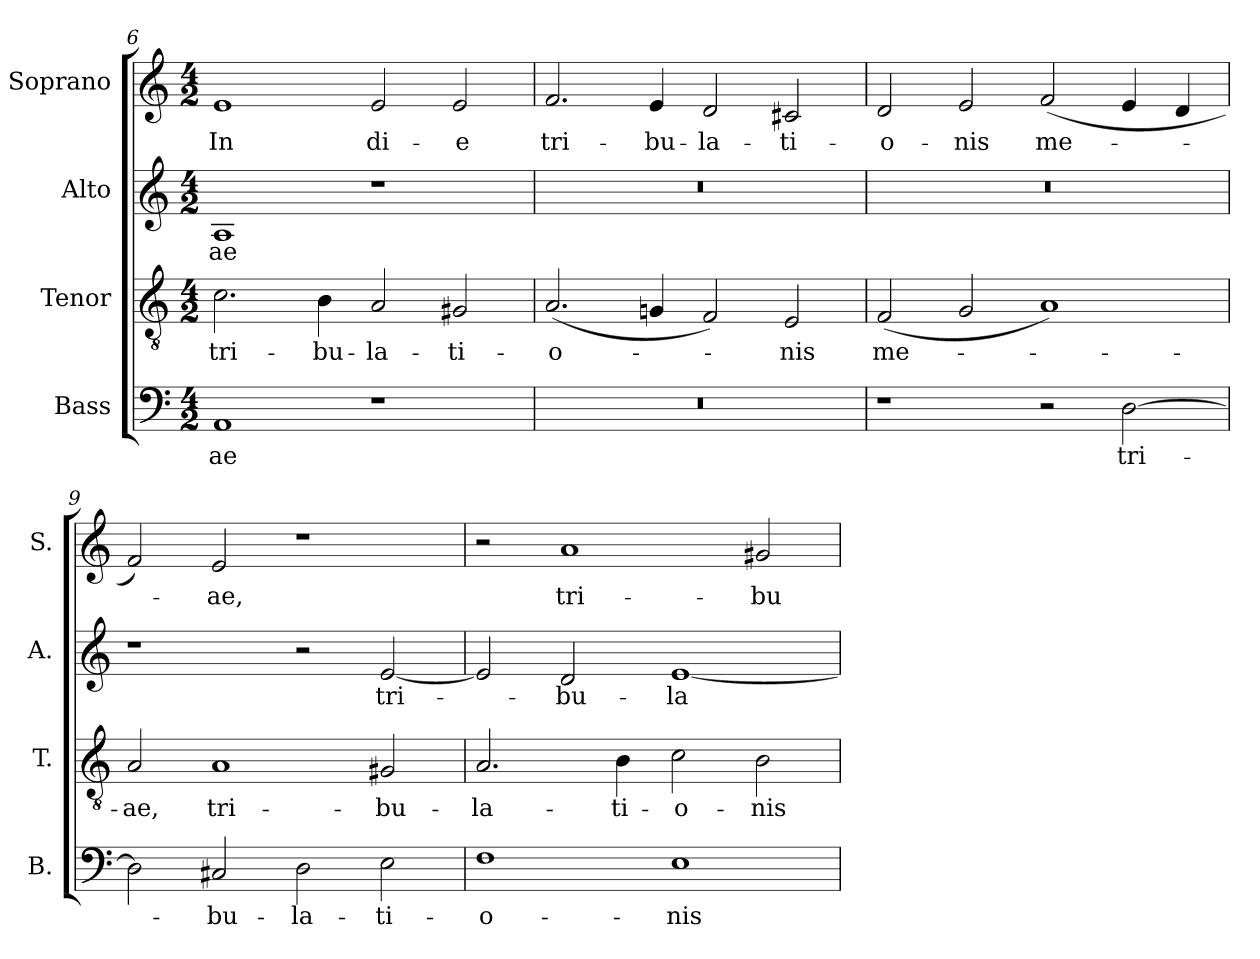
**kern	**text	**kern	**text	**kern	**text	**kern	**text
*part4	*part4	*part3	*part3	*part2	*part2	*part1	*part1
*staff4	*staff4	*staff3	*staff3	*staff2	*staff2	*staff1	*staff1
*I"Bass	*	*I"Tenor	*	*I"Alto	*	*I"Soprano	*
*I'B.	*	*I'T.	*	*I'A.	*	*I'S.	*
*clefF4	*	*clefGv2	*	*clefG2	*	*clefG2	*
*	*	*ITrd7c12	*	*	*	*	*
*k[]	*	*k[]	*	*k[]	*	*k[]	*
*C:	*	*C:	*	*C:	*	*C:	*
*M4/2	*	*M4/2	*	*M4/2	*	*M4/2	*
=6	=6	=6	=6	=6	=6	=6	=6
!	!LO:LY:b:color=#000000	!	!	!	!	!	!
!	!	!	!LO:LY:b:color=#000000	!	!	!	!
!	!	!	!	!	!LO:LY:b:color=#000000	!	!
!	!	!	!	!	!	!	!LO:LY:b:color=#000000
1AAi	-ae	2.Ci\	tri-	1Ai	-ae	1ei	In
!	!	!	!LO:LY:b:color=#000000	!	!	!	!
.	.	4BBi\	-bu-	.	.	.	.
!	!	!	!LO:LY:b:color=#000000	!	!	!	!
!	!	!	!	!	!	!	!LO:LY:b:color=#000000
1r	.	2AAi/	-la-	1r	.	2ei/	di-
!	!	!	!LO:LY:b:color=#000000	!	!	!	!
!	!	!	!	!	!	!	!LO:LY:b:color=#000000
.	.	2GG#Xi/	-ti-	.	.	2ei/	-e
=7	=7	=7	=7	=7	=7	=7	=7
!LO:N:vis=1	!	!	!	!	!	!	!
!	!	!	!LO:LY:b:color=#000000	!LO:N:vis=1	!	!	!
!	!	!	!	!	!	!	!LO:LY:b:color=#000000
0r	.	(2.AAi/	-o-	0r	.	2.fi/	tri-
!	!	!	!	!	!	!	!LO:LY:b:color=#000000
.	.	4GGni/	.	.	.	4ei/	-bu-
!	!	!	!	!	!	!	!LO:LY:b:color=#000000
.	.	2FFi/)	.	.	.	2di/	-la-
!	!	!	!LO:LY:b:color=#000000	!	!	!	!
!	!	!	!	!	!	!	!LO:LY:b:color=#000000
.	.	2EEi/	-nis	.	.	2c#Xi/	-ti-
!!LO:LB:g=z
=8	=8	=8	=8	=8	=8	=8	=8
!	!	!	!LO:LY:b:color=#000000	!LO:N:vis=1	!	!	!
!	!	!	!	!	!	!	!LO:LY:b:color=#000000
1r	.	(2FFi/	me-	0r	.	2di/	-o-
!	!	!	!	!	!	!	!LO:LY:b:color=#000000
.	.	2GGi/	.	.	.	2ei/	-nis
!	!	!	!	!	!	!	!LO:LY:b:color=#000000
2r	.	1AAi)	.	.	.	(2fi/	me-
!	!LO:LY:b:color=#000000	!	!	!	!	!	!
[2Di\	tri-	.	.	.	.	4ei/	.
.	.	.	.	.	.	4di/	.
=9	=9	=9	=9	=9	=9	=9	=9
!	!	!	!LO:LY:b:color=#000000	!	!	!	!
2Di\]	.	2AAi/	-ae,	1r	.	2fi/)	.
!	!LO:LY:b:color=#000000	!	!	!	!	!	!
!	!	!	!LO:LY:b:color=#000000	!	!	!	!
!	!	!	!	!	!	!	!LO:LY:b:color=#000000
2C#Xi/	-bu-	1AAi	tri-	.	.	2ei/	-ae,
!	!LO:LY:b:color=#000000	!	!	!	!	!	!
2Di\	-la-	.	.	2r	.	1r	.
!	!LO:LY:b:color=#000000	!	!	!	!	!	!
!	!	!	!LO:LY:b:color=#000000	!	!	!	!
!	!	!	!	!	!LO:LY:b:color=#000000	!	!
2Ei\	-ti-	2GG#Xi/	-bu-	[2ei/	tri-	.	.
=10	=10	=10	=10	=10	=10	=10	=10
!	!LO:LY:b:color=#000000	!	!	!	!	!	!
!	!	!	!LO:LY:b:color=#000000	!	!	!	!
1Fi	-o-	2.AAi/	-la-	2ei/]	.	2r	.
!	!	!	!	!	!LO:LY:b:color=#000000	!	!
!	!	!	!	!	!	!	!LO:LY:b:color=#000000
.	.	.	.	2di/	-bu-	1ai	tri-
!	!	!	!LO:LY:b:color=#000000	!	!	!	!
.	.	4BBi\	-ti-	.	.	.	.
!	!LO:LY:b:color=#000000	!	!	!	!	!	!
!	!	!	!LO:LY:b:color=#000000	!	!	!	!
!	!	!	!	!	!LO:LY:b:color=#000000	!	!
1Ei	-nis	2Ci\	-o-	[1ei	-la-	.	.
!	!	!	!LO:LY:b:color=#000000	!	!	!	!
!	!	!	!	!	!	!	!LO:LY:b:color=#000000
.	.	2BBi\	-nis	.	.	2g#Xi/	-bu-
=	=	=	=	=	=	=	=
*-	*-	*-	*-	*-	*-	*-	*-
